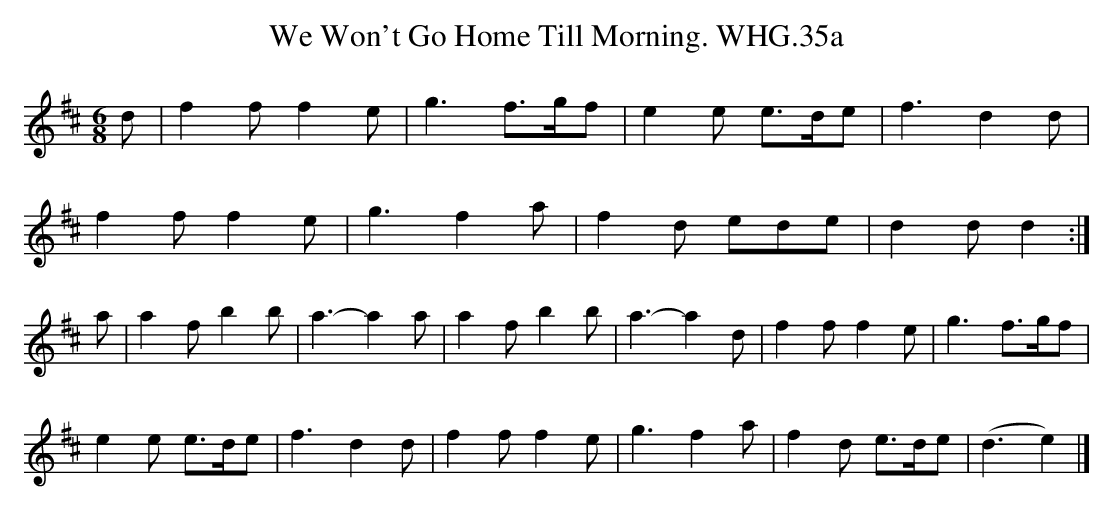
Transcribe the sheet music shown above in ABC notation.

X:1
T:We Won't Go Home Till Morning. WHG.35a
M:6/8
L:1/8
K:D major
d|f2f f2e|g3 f>gf|e2e e>de|f3 d2d|
f2f f2e|g3 f2a|f2d ede|d2d d2:|
a|a2f b2b|a3- a2a|a2f b2b|a3- a2d|\
f2f f2e|g3 f>gf|
e2e e>de|f3 d2d|\
f2f f2e|g3 f2a|f2d e>de|(d3 e2)|]
